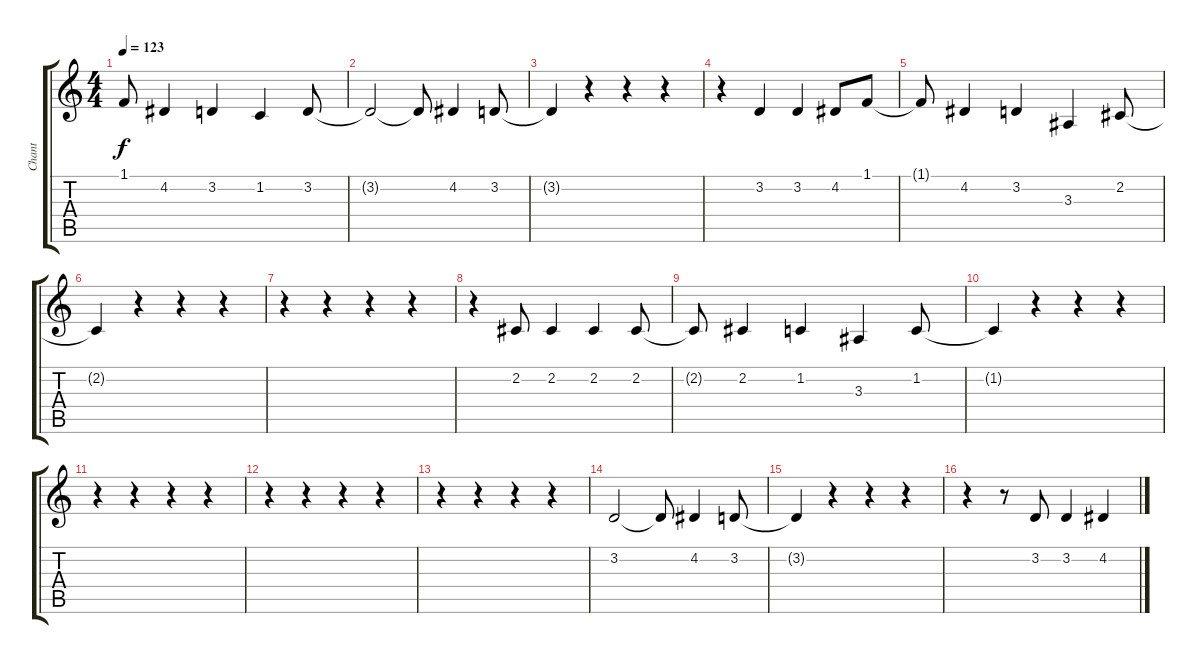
\track ("Chant " "Chant ") {instrument flute}
\staff {score tabs}
\tuning (E4 B3 G3 D3 A2 E2) {hide}
\ts (4 4)
\tempo 123
\clef g2
\ks c
1.1{t}.8{dy f} 4.2.4 3.2.4 1.2.4 3.2.8 |
3.2{t}.2 3.2{t}.8 4.2.4 3.2.8 |
3.2{t}.4 r.4 r.4 r.4 |
r.4 3.2.4 3.2.4 4.2.8 1.1.8 |
1.1{t}.8 4.2.4 3.2.4 3.3.4 2.2.8 |
2.2{t}.4 r.4 r.4 r.4 |
r.4 r.4 r.4 r.4 |
r.4 2.2.8 2.2.4 2.2.4 2.2.8 |
2.2{t}.8 2.2.4 1.2.4 3.3.4 1.2.8 |
1.2{t}.4 r.4 r.4 r.4 |
r.4 r.4 r.4 r.4 |
r.4 r.4 r.4 r.4 |
r.4 r.4 r.4 r.4 |
3.2.2 3.2{t}.8 4.2.4 3.2.8 |
3.2{t}.4 r.4 r.4 r.4 |
r.4 r.8 3.2.8 3.2.4 4.2.4
